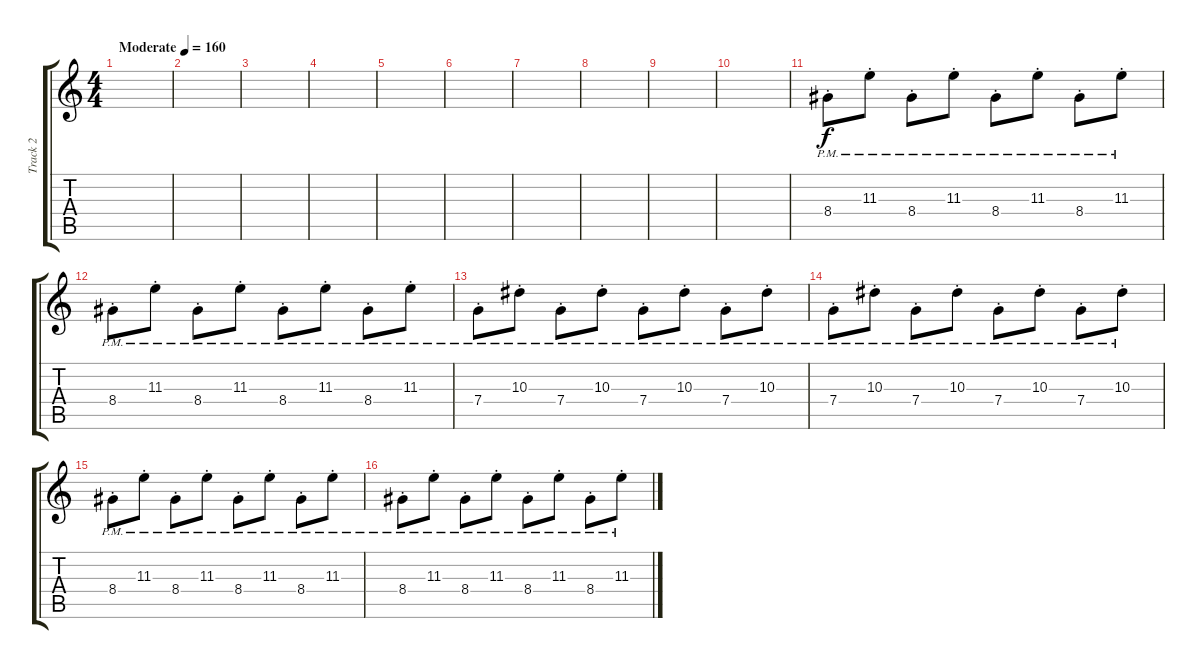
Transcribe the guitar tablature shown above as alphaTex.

\track ("Track 2" "Track 2") {instrument overdrivenguitar}
\staff {score tabs}
\tuning (D4 A3 F3 C3 G2 C2) {hide}
\ts (4 4)
\tempo (160 "Moderate")
\clef g2
\ks c
|
|
|
|
|
|
|
|
|
|
8.4{pm st}.8 11.3{pm st}.8 8.4{pm st}.8 11.3{pm st}.8 8.4{pm st}.8 11.3{pm st}.8 8.4{pm st}.8 11.3{pm st}.8 |
8.4{pm st}.8 11.3{pm st}.8 8.4{pm st}.8 11.3{pm st}.8 8.4{pm st}.8 11.3{pm st}.8 8.4{pm st}.8 11.3{pm st}.8 |
7.4{pm st}.8 10.3{pm st}.8 7.4{pm st}.8 10.3{pm st}.8 7.4{pm st}.8 10.3{pm st}.8 7.4{pm st}.8 10.3{pm st}.8 |
7.4{pm st}.8 10.3{pm st}.8 7.4{pm st}.8 10.3{pm st}.8 7.4{pm st}.8 10.3{pm st}.8 7.4{pm st}.8 10.3{pm st}.8 |
8.4{pm st}.8 11.3{pm st}.8 8.4{pm st}.8 11.3{pm st}.8 8.4{pm st}.8 11.3{pm st}.8 8.4{pm st}.8 11.3{pm st}.8 |
8.4{pm st}.8 11.3{pm st}.8 8.4{pm st}.8 11.3{pm st}.8 8.4{pm st}.8 11.3{pm st}.8 8.4{pm st}.8 11.3{pm st}.8
